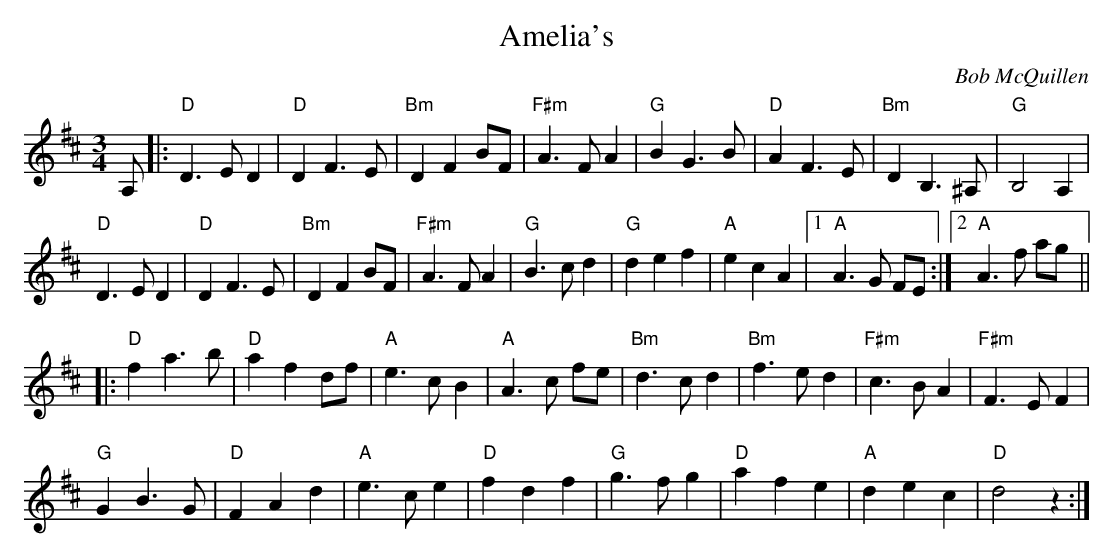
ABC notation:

X:1
T:Amelia's
L:1/8
M:3/4
C:Bob McQuillen
K:D
A, |: "D"D3 E D2|"D"D2 F3 E|"Bm"D2 F2 BF|"F#m"A3 F A2|\
"G"B2 G3 B|"D"A2 F3 E|"Bm"D2 B,3 ^A,|"G"B,4 A,2|
"D"D3 E D2|"D"D2 F3 E|"Bm"D2 F2 BF|"F#m"A3 F A2|\
"G"B3 c d2|"G"d2 e2 f2|"A"e2 c2 A2\
|1 "A"A3 G FE :|2"A"A3 f ag ||
|: "D"f2 a3 b |"D"a2 f2 df|"A"e3 c B2|"A"A3 c fe|\
"Bm"d3 c d2|"Bm"f3 e d2|"F#m"c3 B A2|"F#m"F3 E F2|
"G"G2 B3 G|"D"F2 A2 d2|"A"e3 c e2|"D"f2 d2 f2|\
"G"g3 f g2|"D"a2 f2 e2|"A"d2 e2 c2|"D"d4 z2 :|
